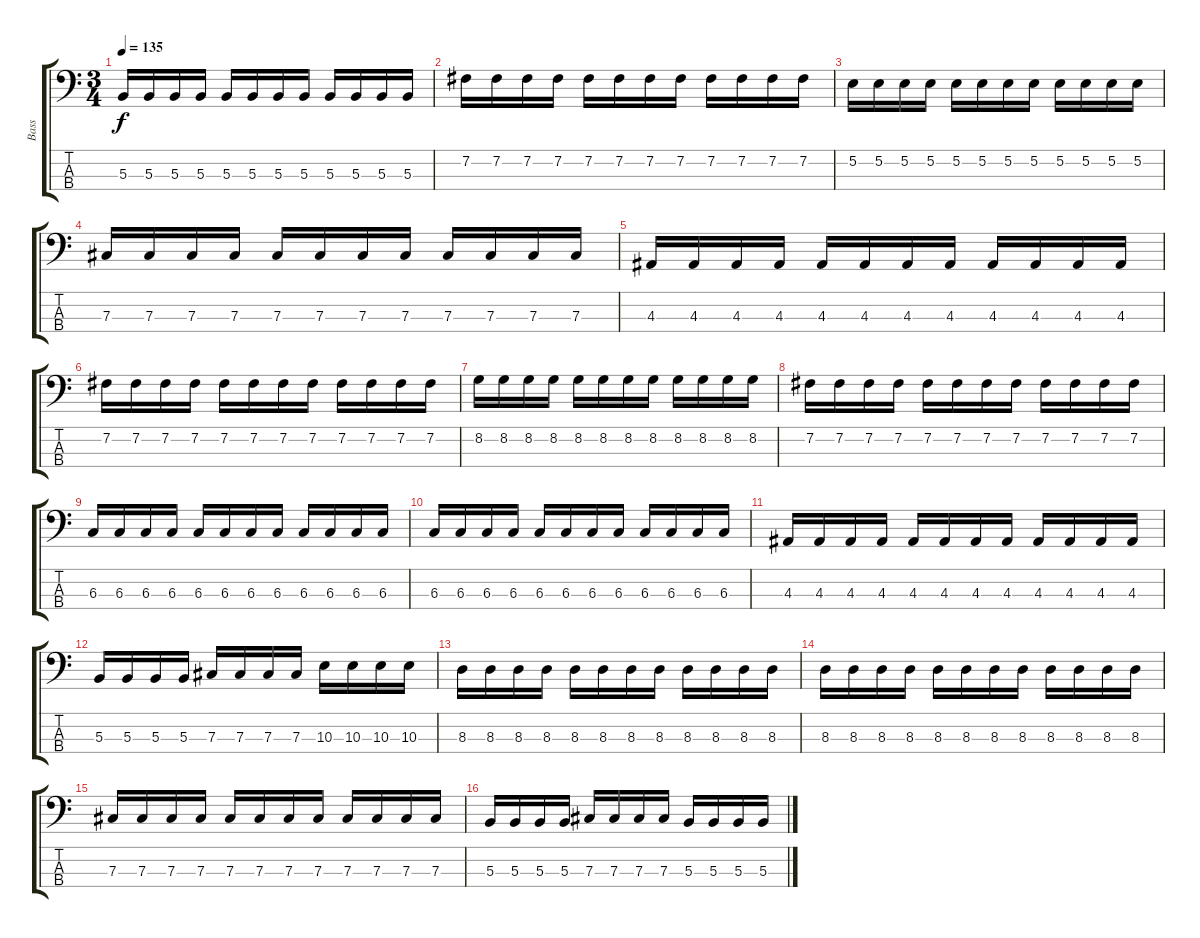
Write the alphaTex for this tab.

\track ("Bass" "Bass") {mute instrument electricbassfinger}
\staff {score tabs}
\tuning (E2 B1 Gb1 Db1) {hide}
\ts (3 4)
\tempo 135
\clef f4
\ks c
5.3.16{dy f} 5.3.16 5.3.16 5.3.16 5.3.16 5.3.16 5.3.16 5.3.16 5.3.16 5.3.16 5.3.16 5.3.16 |
7.2.16 7.2.16 7.2.16 7.2.16 7.2.16 7.2.16 7.2.16 7.2.16 7.2.16 7.2.16 7.2.16 7.2.16 |
5.2.16 5.2.16 5.2.16 5.2.16 5.2.16 5.2.16 5.2.16 5.2.16 5.2.16 5.2.16 5.2.16 5.2.16 |
7.3.16 7.3.16 7.3.16 7.3.16 7.3.16 7.3.16 7.3.16 7.3.16 7.3.16 7.3.16 7.3.16 7.3.16 |
4.3.16 4.3.16 4.3.16 4.3.16 4.3.16 4.3.16 4.3.16 4.3.16 4.3.16 4.3.16 4.3.16 4.3.16 |
7.2.16 7.2.16 7.2.16 7.2.16 7.2.16 7.2.16 7.2.16 7.2.16 7.2.16 7.2.16 7.2.16 7.2.16 |
8.2.16 8.2.16 8.2.16 8.2.16 8.2.16 8.2.16 8.2.16 8.2.16 8.2.16 8.2.16 8.2.16 8.2.16 |
7.2.16 7.2.16 7.2.16 7.2.16 7.2.16 7.2.16 7.2.16 7.2.16 7.2.16 7.2.16 7.2.16 7.2.16 |
6.3.16 6.3.16 6.3.16 6.3.16 6.3.16 6.3.16 6.3.16 6.3.16 6.3.16 6.3.16 6.3.16 6.3.16 |
6.3.16 6.3.16 6.3.16 6.3.16 6.3.16 6.3.16 6.3.16 6.3.16 6.3.16 6.3.16 6.3.16 6.3.16 |
4.3.16 4.3.16 4.3.16 4.3.16 4.3.16 4.3.16 4.3.16 4.3.16 4.3.16 4.3.16 4.3.16 4.3.16 |
5.3.16 5.3.16 5.3.16 5.3.16 7.3.16 7.3.16 7.3.16 7.3.16 10.3.16 10.3.16 10.3.16 10.3.16 |
8.3.16 8.3.16 8.3.16 8.3.16 8.3.16 8.3.16 8.3.16 8.3.16 8.3.16 8.3.16 8.3.16 8.3.16 |
8.3.16 8.3.16 8.3.16 8.3.16 8.3.16 8.3.16 8.3.16 8.3.16 8.3.16 8.3.16 8.3.16 8.3.16 |
7.3.16 7.3.16 7.3.16 7.3.16 7.3.16 7.3.16 7.3.16 7.3.16 7.3.16 7.3.16 7.3.16 7.3.16 |
5.3.16 5.3.16 5.3.16 5.3.16 7.3.16 7.3.16 7.3.16 7.3.16 5.3.16 5.3.16 5.3.16 5.3.16
